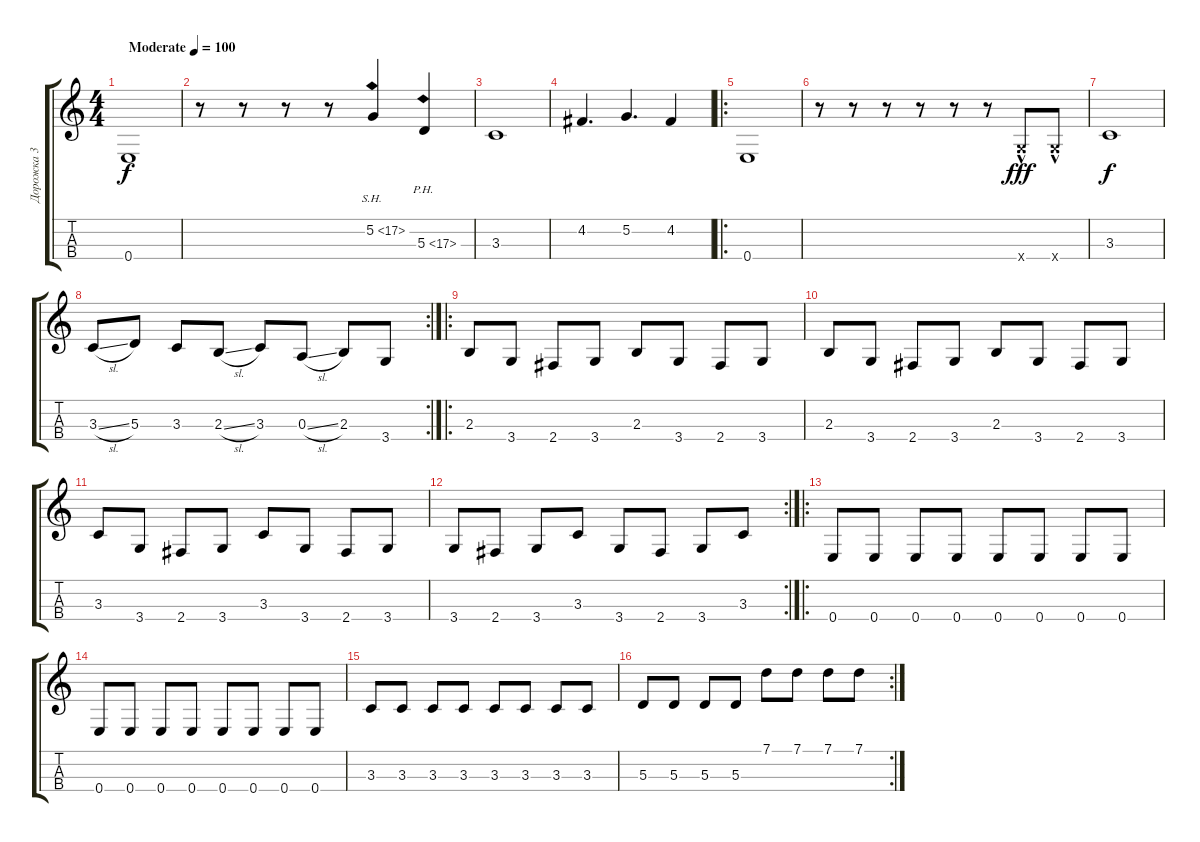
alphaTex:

\track ("Дорожка 3" "Дорожка 3") {instrument slapbass2}
\staff {score tabs}
\tuning (G3 D3 A2 E2) {hide}
\ts (4 4)
\tempo (100 "Moderate")
\clef g2
\ks c
0.4.1{dy f instrument slapbass2} |
r.8 r.8 r.8 r.8 5.2{sh 12}.4 5.3{ph 12}.4 |
3.3.1 |
4.2.4{d} 5.2.4{d} 4.2.4 |
\ro
0.4.1 |
r.8 r.8 r.8 r.8 r.8 r.8 3.4{hac x}.8{dy fff} 3.4{hac x}.8 |
3.3.1{dy f} |
\rc 2
3.3{sl}.8 5.3.8 3.3.8 2.3{sl}.8 3.3.8 0.3{sl}.8 2.3.8 3.4.8 |
\ro
2.3.8 3.4.8 2.4.8 3.4.8 2.3.8 3.4.8 2.4.8 3.4.8 |
2.3.8 3.4.8 2.4.8 3.4.8 2.3.8 3.4.8 2.4.8 3.4.8 |
3.3.8 3.4.8 2.4.8 3.4.8 3.3.8 3.4.8 2.4.8 3.4.8 |
\rc 2
3.4.8 2.4.8 3.4.8 3.3.8 3.4.8 2.4.8 3.4.8 3.3.8 |
\ro
0.4.8 0.4.8 0.4.8 0.4.8 0.4.8 0.4.8 0.4.8 0.4.8 |
0.4.8 0.4.8 0.4.8 0.4.8 0.4.8 0.4.8 0.4.8 0.4.8 |
3.3.8 3.3.8 3.3.8 3.3.8 3.3.8 3.3.8 3.3.8 3.3.8 |
\rc 2
5.3.8 5.3.8 5.3.8 5.3.8 7.1.8 7.1.8 7.1.8 7.1.8
